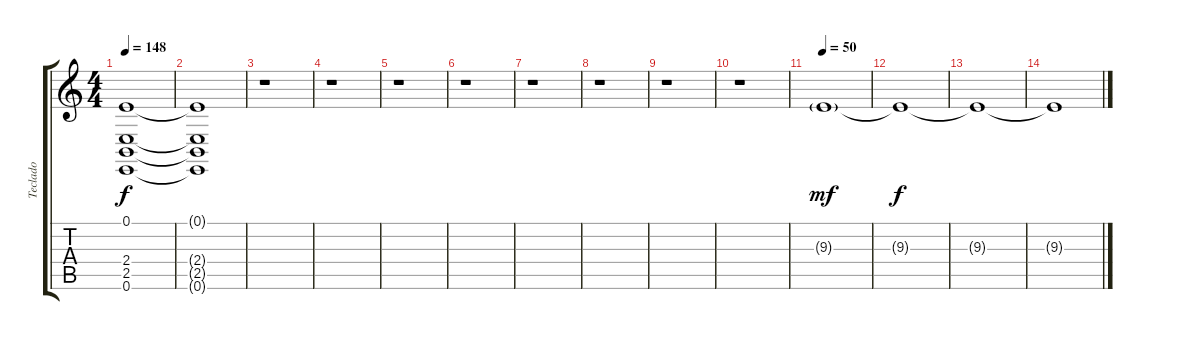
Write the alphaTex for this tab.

\track ("Teclado" "Teclado") {instrument choiraahs}
\staff {score tabs}
\tuning (E4 B3 G3 D3 A2 E2) {hide}
\ts (4 4)
\tempo 148
\clef g2
\ks c
(0.1{t} 2.4{t} 2.5{t} 0.6{t}).1{dy f} |
(0.1{t} 2.4{t} 2.5{t} 0.6{t}).1 |
r.1 |
r.1 |
r.1 |
r.1 |
r.1 |
r.1 |
r.1 |
r.1{volume 13} |
\tempo 50
9.3{g}.1{dy mf volume 0} |
9.3{t}.1{dy f} |
9.3{t}.1 |
9.3{t}.1
